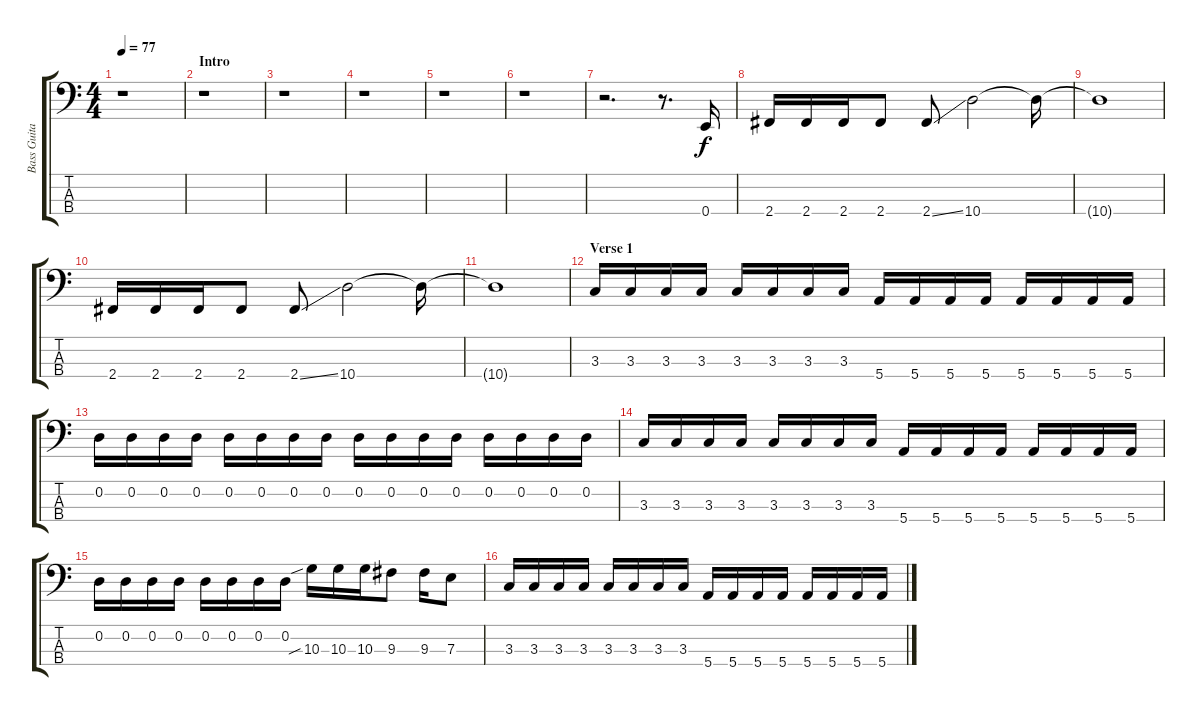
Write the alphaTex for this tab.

\track ("Bass Guitar - Stuart Richardson" "Bass Guita") {instrument electricbassfinger}
\staff {score tabs}
\tuning (G2 D2 A1 E1) {hide}
\ts (4 4)
\tempo 77
\clef f4
\ks c
r.1{dy f instrument electricbassfinger} |
\section ("" "Intro")
r.1 |
r.1 |
r.1 |
r.1 |
r.1 |
r.2{d} r.8{d} 0.4.16 |
2.4.16 2.4.16 2.4.16 2.4.8 2.4{ss}.8 10.4.2 10.4{t}.16 |
10.4{t}.1 |
2.4.16 2.4.16 2.4.16 2.4.8 2.4{ss}.8 10.4.2 10.4{t}.16 |
10.4{t}.1 |
\section ("" "Verse 1")
3.3.16 3.3.16 3.3.16 3.3.16 3.3.16 3.3.16 3.3.16 3.3.16 5.4.16 5.4.16 5.4.16 5.4.16 5.4.16 5.4.16 5.4.16 5.4.16 |
0.2.16 0.2.16 0.2.16 0.2.16 0.2.16 0.2.16 0.2.16 0.2.16 0.2.16 0.2.16 0.2.16 0.2.16 0.2.16 0.2.16 0.2.16 0.2.16 |
3.3.16 3.3.16 3.3.16 3.3.16 3.3.16 3.3.16 3.3.16 3.3.16 5.4.16 5.4.16 5.4.16 5.4.16 5.4.16 5.4.16 5.4.16 5.4.16 |
0.2.16 0.2.16 0.2.16 0.2.16 0.2.16 0.2.16 0.2.16 0.2.16 10.3{sib}.16 10.3.16 10.3.16 9.3.8 9.3.16 7.3.8 |
3.3.16 3.3.16 3.3.16 3.3.16 3.3.16 3.3.16 3.3.16 3.3.16 5.4.16 5.4.16 5.4.16 5.4.16 5.4.16 5.4.16 5.4.16 5.4.16
